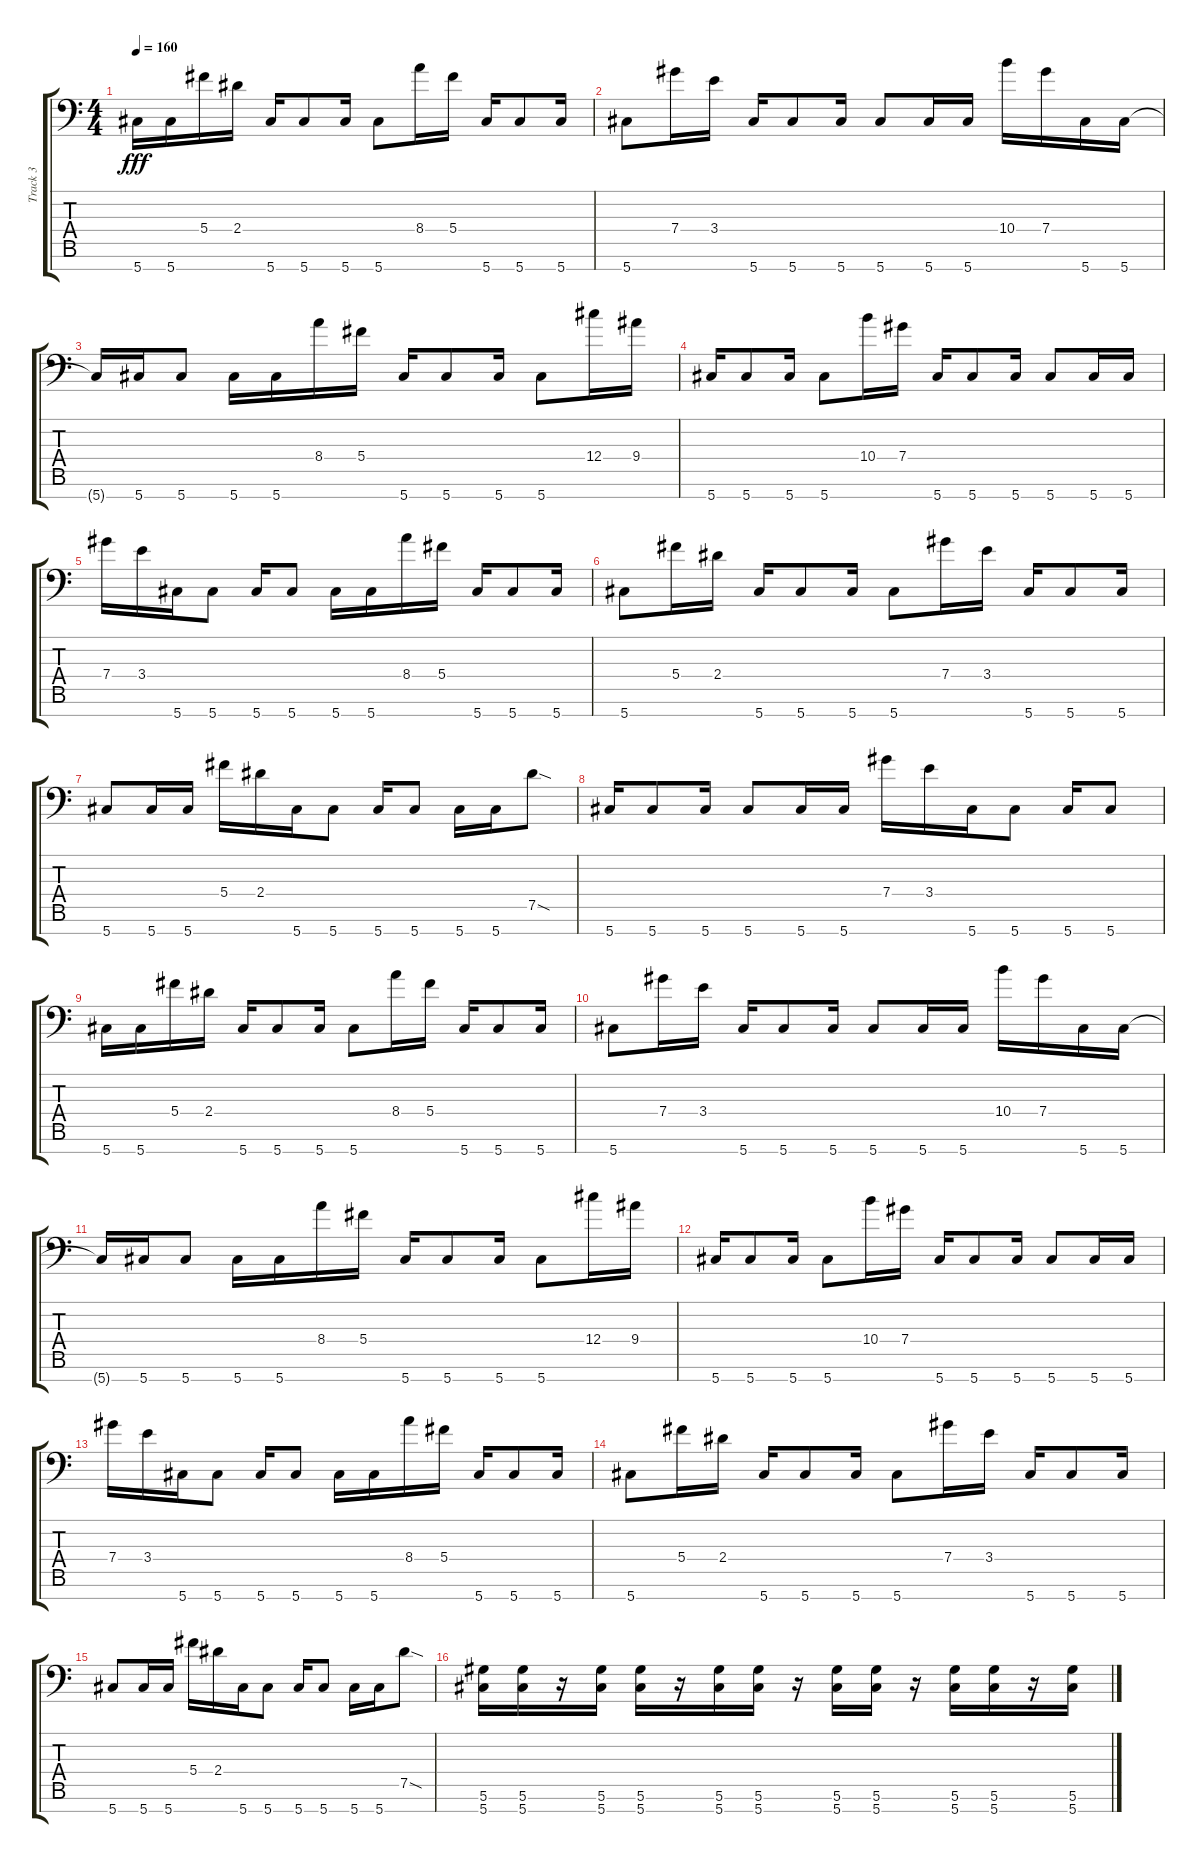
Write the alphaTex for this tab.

\track ("Track 3" "Track 3") {instrument overdrivenguitar}
\staff {score tabs}
\tuning (Eb4 Bb3 Gb3 Db3 Ab2 Eb2 Ab1) {hide}
\ts (4 4)
\tempo 160
\clef f4
\ks c
5.7.16{dy fff} 5.7.16 5.4.16 2.4.16 5.7.16 5.7.8 5.7.16 5.7.8 8.4.16 5.4.16 5.7.16 5.7.8 5.7.16 |
5.7.8 7.4.16 3.4.16 5.7.16 5.7.8 5.7.16 5.7.8 5.7.16 5.7.16 10.4.16 7.4.16 5.7.16 5.7.16 |
5.7{t}.16 5.7.16 5.7.8 5.7.16 5.7.16 8.4.16 5.4.16 5.7.16 5.7.8 5.7.16 5.7.8 12.4.16 9.4.16 |
5.7.16 5.7.8 5.7.16 5.7.8 10.4.16 7.4.16 5.7.16 5.7.8 5.7.16 5.7.8 5.7.16 5.7.16 |
7.4.16 3.4.16 5.7.16 5.7.8 5.7.16 5.7.8 5.7.16 5.7.16 8.4.16 5.4.16 5.7.16 5.7.8 5.7.16 |
5.7.8 5.4.16 2.4.16 5.7.16 5.7.8 5.7.16 5.7.8 7.4.16 3.4.16 5.7.16 5.7.8 5.7.16 |
5.7.8 5.7.16 5.7.16 5.4.16 2.4.16 5.7.16 5.7.8 5.7.16 5.7.8 5.7.16 5.7.16 7.5{sod}.8 |
5.7.16 5.7.8 5.7.16 5.7.8 5.7.16 5.7.16 7.4.16 3.4.16 5.7.16 5.7.8 5.7.16 5.7.8 |
5.7.16 5.7.16 5.4.16 2.4.16 5.7.16 5.7.8 5.7.16 5.7.8 8.4.16 5.4.16 5.7.16 5.7.8 5.7.16 |
5.7.8 7.4.16 3.4.16 5.7.16 5.7.8 5.7.16 5.7.8 5.7.16 5.7.16 10.4.16 7.4.16 5.7.16 5.7.16 |
5.7{t}.16 5.7.16 5.7.8 5.7.16 5.7.16 8.4.16 5.4.16 5.7.16 5.7.8 5.7.16 5.7.8 12.4.16 9.4.16 |
5.7.16 5.7.8 5.7.16 5.7.8 10.4.16 7.4.16 5.7.16 5.7.8 5.7.16 5.7.8 5.7.16 5.7.16 |
7.4.16 3.4.16 5.7.16 5.7.8 5.7.16 5.7.8 5.7.16 5.7.16 8.4.16 5.4.16 5.7.16 5.7.8 5.7.16 |
5.7.8 5.4.16 2.4.16 5.7.16 5.7.8 5.7.16 5.7.8 7.4.16 3.4.16 5.7.16 5.7.8 5.7.16 |
5.7.8 5.7.16 5.7.16 5.4.16 2.4.16 5.7.16 5.7.8 5.7.16 5.7.8 5.7.16 5.7.16 7.5{sod}.8 |
(5.6 5.7).16 (5.6 5.7).16 r.16 (5.6 5.7).16 (5.6 5.7).16 r.16 (5.6 5.7).16 (5.6 5.7).16 r.16 (5.6 5.7).16 (5.6 5.7).16 r.16 (5.6 5.7).16 (5.6 5.7).16 r.16 (5.6 5.7).16
